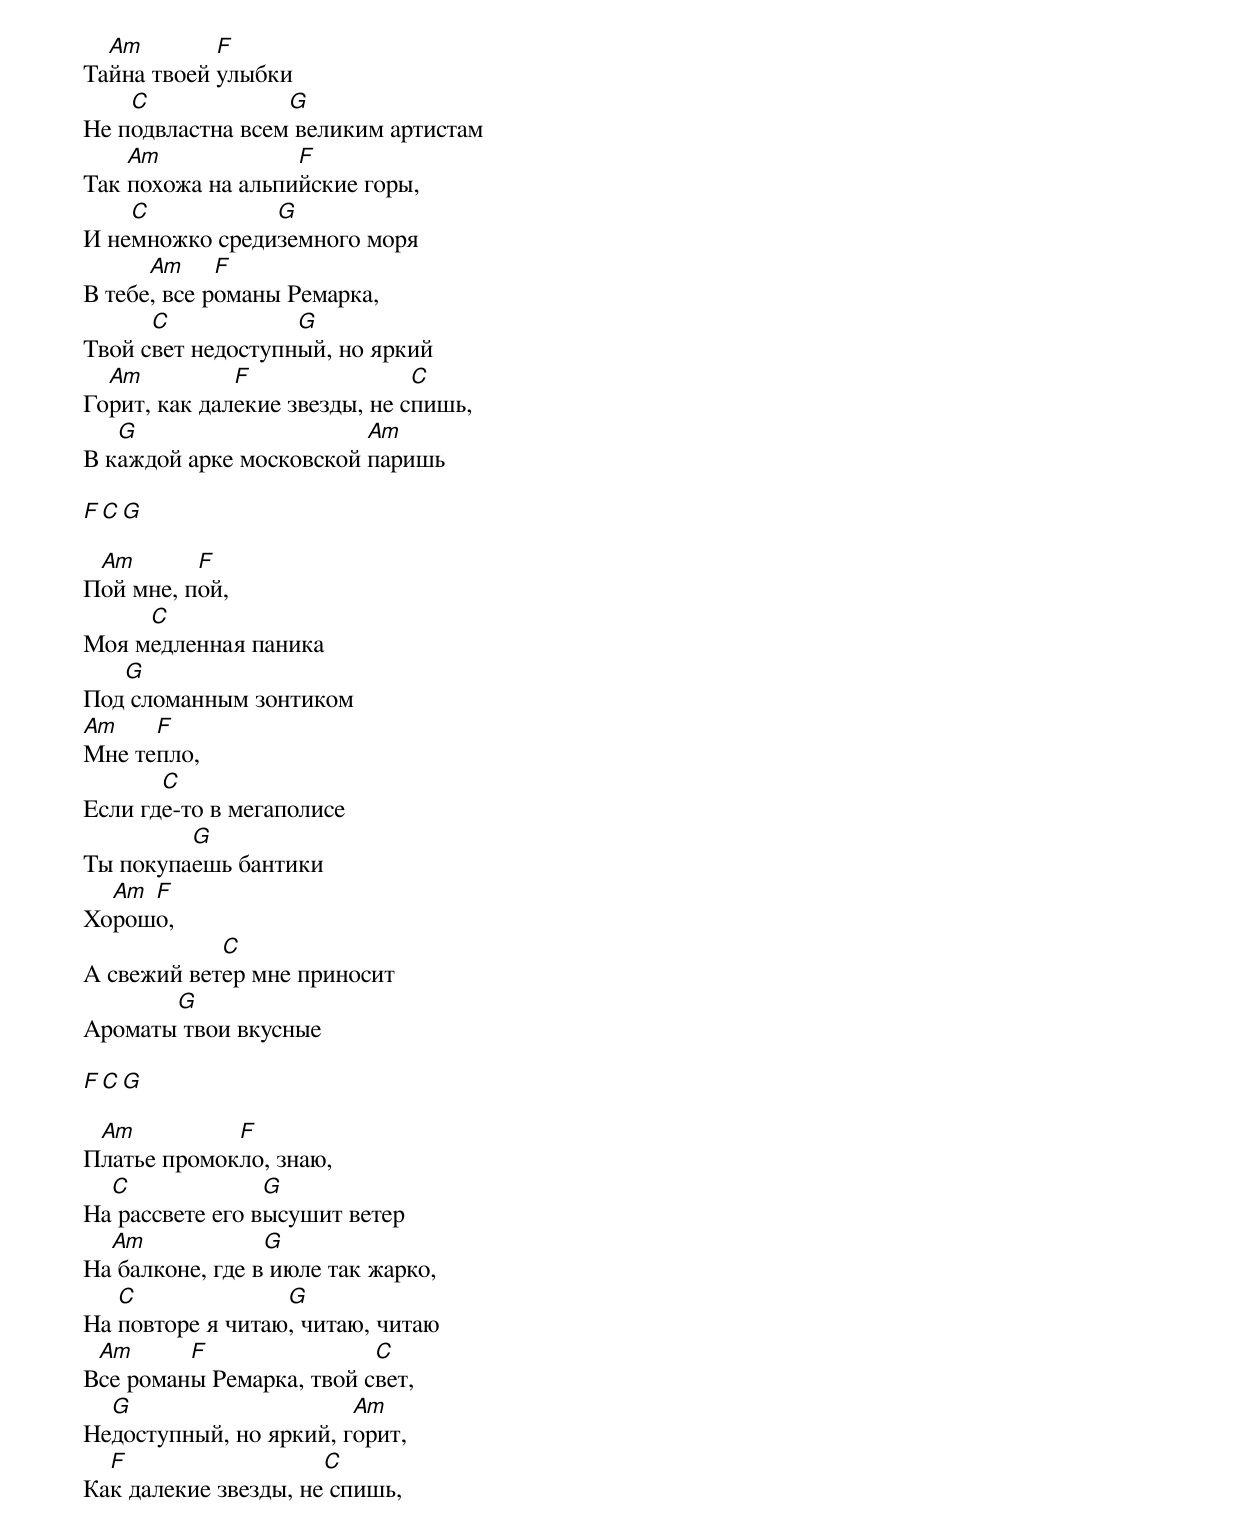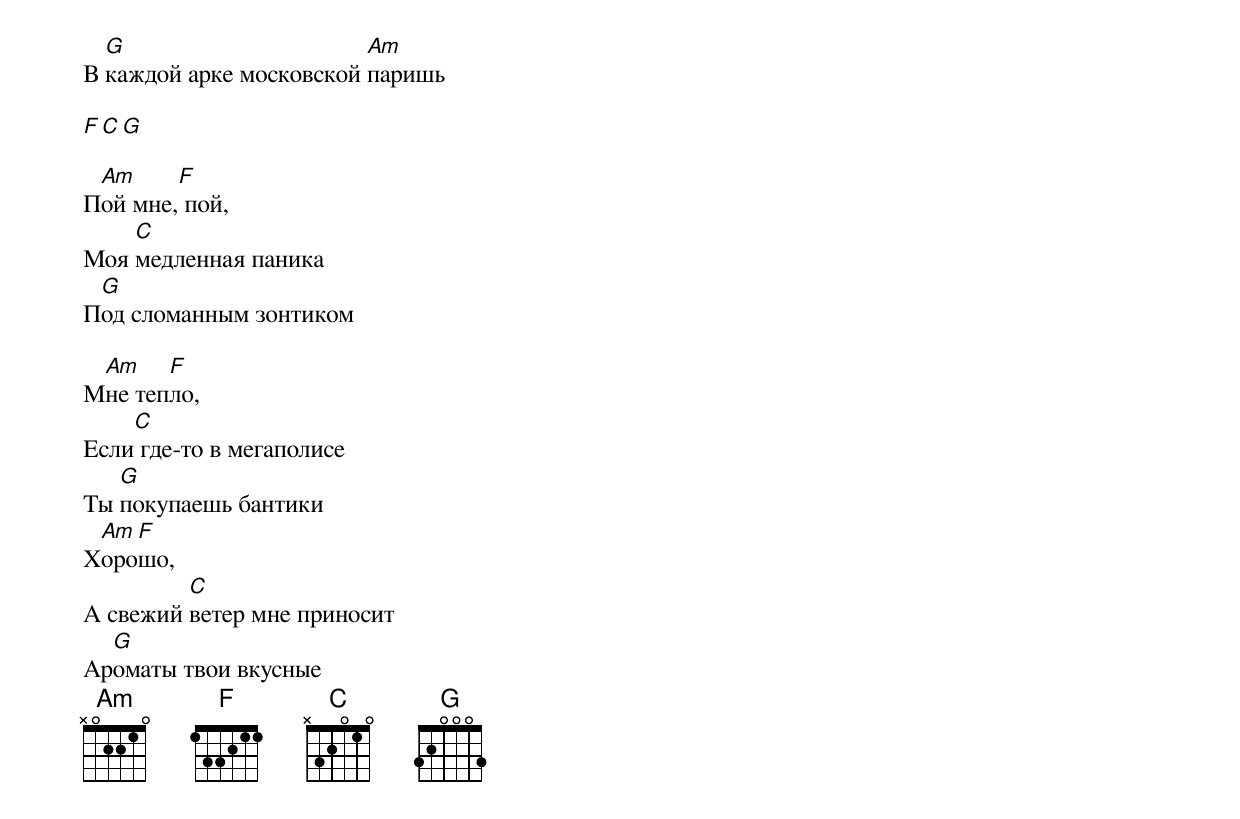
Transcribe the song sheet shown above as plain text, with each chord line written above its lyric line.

  Am        F
Тайна твоей улыбки
    C             G
Не подвластна всем великим артистам
    Am             F
Так похожа на альпийские горы,
    C           G
И немножко средиземного моря
      Am     F
В тебе, все романы Ремарка,
      C            G
Твой свет недоступный, но яркий
  Am          F                C
Горит, как далекие звезды, не спишь,
   G                     Am
В каждой арке московской паришь

F C G

 Am       F
Пой мне, пой,
     C
Моя медленная паника
   G
Под сломанным зонтиком
Am    F
Мне тепло,
       C
Если где-то в мегаполисе
         G
Ты покупаешь бантики
  Am F
Хорошо,
            C
А свежий ветер мне приносит
       G
Ароматы твои вкусные

F C G

 Am          F
Платье промокло, знаю,
  C              G
На рассвете его высушит ветер
  Am             G
На балконе, где в июле так жарко,
   C              G
На повторе я читаю, читаю, читаю
 Am      F                C
Все романы Ремарка, твой свет,
  G                     Am
Недоступный, но яркий, горит,
  F                   C
Как далекие звезды, не спишь,
  G                      Am
В каждой арке московской паришь

F C G

 Am     F
Пой мне, пой,
    C
Моя медленная паника
 G
Под сломанным зонтиком

 Am    F
Мне тепло,
    C
Если где-то в мегаполисе
   G
Ты покупаешь бантики
 Am F
Хорошо,
         C
А свежий ветер мне приносит
  G
Ароматы твои вкусные
